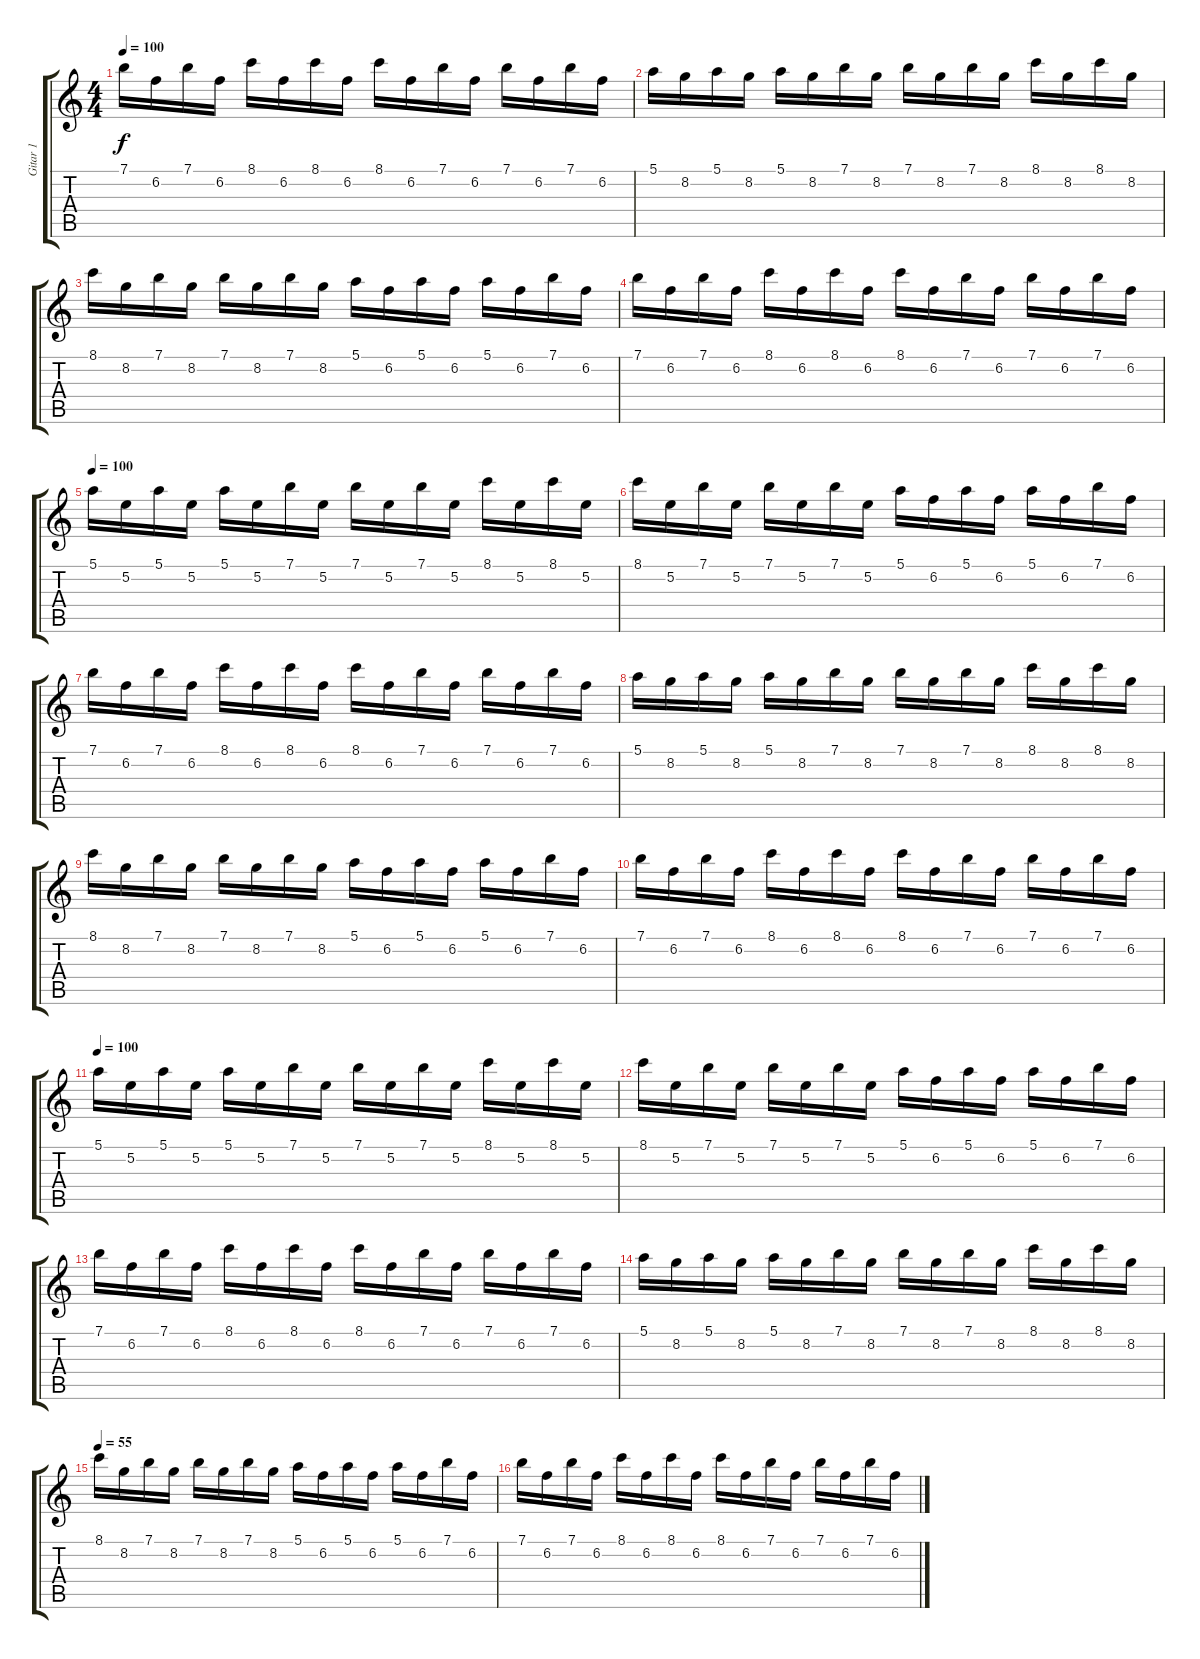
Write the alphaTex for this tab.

\track ("Gitar 1" "Gitar 1") {instrument electricguitarclean}
\staff {score tabs}
\tuning (E4 B3 G3 D3 A2 E2) {hide}
\ts (4 4)
\tempo 100
\clef g2
\ks c
7.1.16{dy f} 6.2.16 7.1.16 6.2.16 8.1.16 6.2.16 8.1.16 6.2.16 8.1.16 6.2.16 7.1.16 6.2.16 7.1.16 6.2.16 7.1.16 6.2.16 |
5.1.16 8.2.16 5.1.16 8.2.16 5.1.16 8.2.16 7.1.16 8.2.16 7.1.16 8.2.16 7.1.16 8.2.16 8.1.16 8.2.16 8.1.16 8.2.16 |
8.1.16 8.2.16 7.1.16 8.2.16 7.1.16 8.2.16 7.1.16 8.2.16 5.1.16 6.2.16 5.1.16 6.2.16 5.1.16 6.2.16 7.1.16 6.2.16 |
7.1.16 6.2.16 7.1.16 6.2.16 8.1.16 6.2.16 8.1.16 6.2.16 8.1.16 6.2.16 7.1.16 6.2.16 7.1.16 6.2.16 7.1.16 6.2.16 |
\tempo 100
5.1.16{instrument electricguitarclean} 5.2.16 5.1.16 5.2.16 5.1.16 5.2.16 7.1.16 5.2.16 7.1.16 5.2.16 7.1.16 5.2.16 8.1.16 5.2.16 8.1.16 5.2.16 |
8.1.16 5.2.16 7.1.16 5.2.16 7.1.16 5.2.16 7.1.16 5.2.16 5.1.16 6.2.16 5.1.16 6.2.16 5.1.16 6.2.16 7.1.16 6.2.16 |
7.1.16 6.2.16 7.1.16 6.2.16 8.1.16 6.2.16 8.1.16 6.2.16 8.1.16 6.2.16 7.1.16 6.2.16 7.1.16 6.2.16 7.1.16 6.2.16 |
5.1.16 8.2.16 5.1.16 8.2.16 5.1.16 8.2.16 7.1.16 8.2.16 7.1.16 8.2.16 7.1.16 8.2.16 8.1.16 8.2.16 8.1.16 8.2.16 |
8.1.16 8.2.16 7.1.16 8.2.16 7.1.16 8.2.16 7.1.16 8.2.16 5.1.16 6.2.16 5.1.16 6.2.16 5.1.16 6.2.16 7.1.16 6.2.16 |
7.1.16 6.2.16 7.1.16 6.2.16 8.1.16 6.2.16 8.1.16 6.2.16 8.1.16 6.2.16 7.1.16 6.2.16 7.1.16 6.2.16 7.1.16 6.2.16 |
\tempo 100
5.1.16{instrument electricguitarclean} 5.2.16 5.1.16 5.2.16 5.1.16 5.2.16 7.1.16 5.2.16 7.1.16 5.2.16 7.1.16 5.2.16 8.1.16 5.2.16 8.1.16 5.2.16 |
8.1.16 5.2.16 7.1.16 5.2.16 7.1.16 5.2.16 7.1.16 5.2.16 5.1.16 6.2.16 5.1.16 6.2.16 5.1.16 6.2.16 7.1.16 6.2.16 |
7.1.16 6.2.16 7.1.16 6.2.16 8.1.16 6.2.16 8.1.16 6.2.16 8.1.16 6.2.16 7.1.16 6.2.16 7.1.16 6.2.16 7.1.16 6.2.16 |
5.1.16 8.2.16 5.1.16 8.2.16 5.1.16 8.2.16 7.1.16 8.2.16 7.1.16 8.2.16 7.1.16 8.2.16 8.1.16 8.2.16 8.1.16 8.2.16 |
\tempo 55
8.1.16 8.2.16 7.1.16 8.2.16 7.1.16 8.2.16 7.1.16 8.2.16 5.1.16 6.2.16 5.1.16 6.2.16 5.1.16 6.2.16 7.1.16 6.2.16 |
7.1.16 6.2.16 7.1.16 6.2.16 8.1.16 6.2.16 8.1.16 6.2.16 8.1.16 6.2.16 7.1.16 6.2.16 7.1.16 6.2.16 7.1.16 6.2.16
